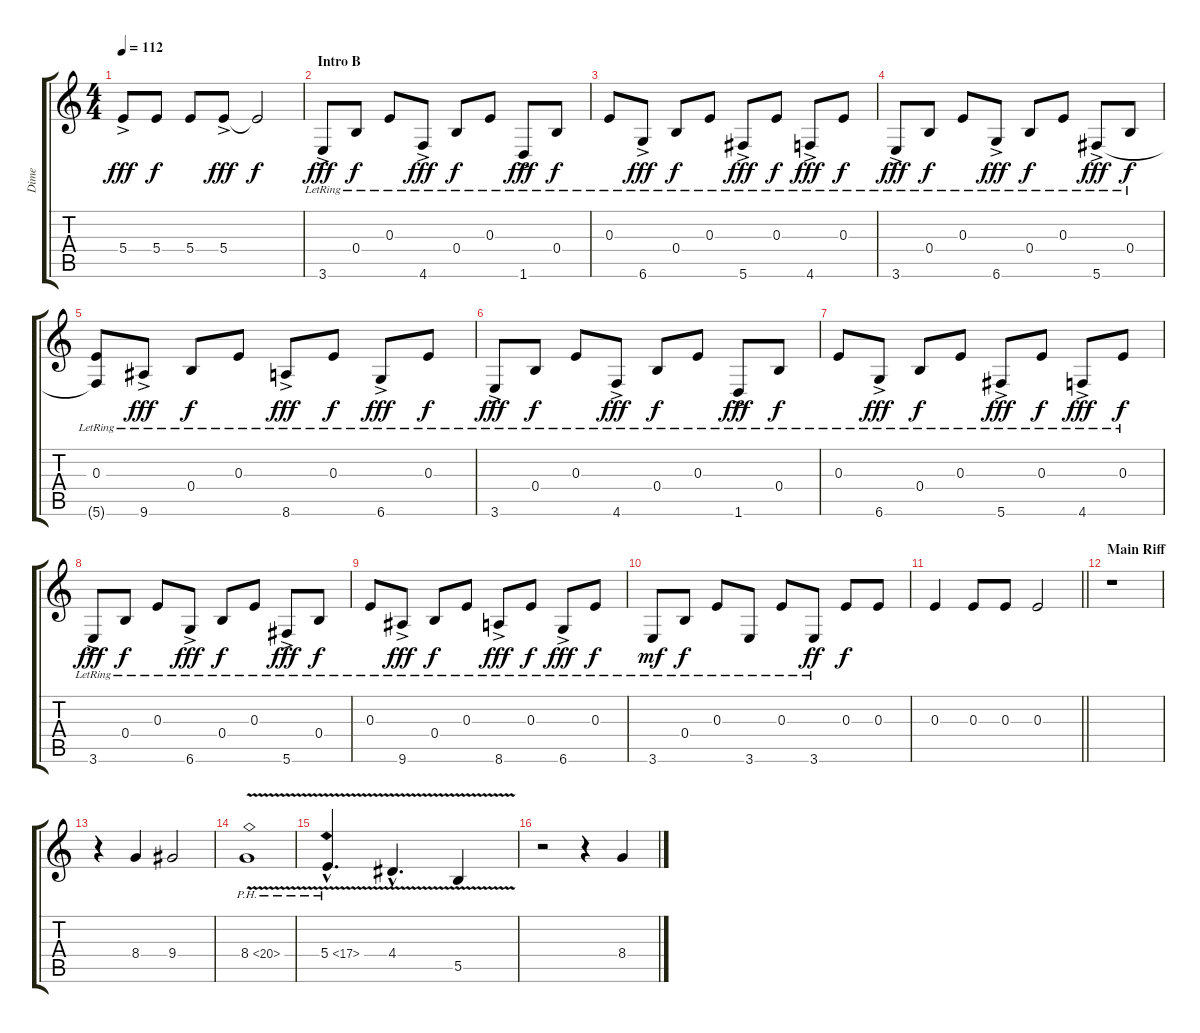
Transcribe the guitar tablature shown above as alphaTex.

\track ("Dime" "Dime") {instrument acousticguitarsteel}
\staff {score tabs}
\tuning (Db4 Ab3 E3 B2 Gb2 Db2) {hide}
\ts (4 4)
\tempo 112
\clef g2
\ks c
5.4{ac}.8{dy fff} 5.4.8{dy f} 5.4.8 5.4{ac}.8{dy fff} 5.4{t}.2{dy f} |
\section ("" "Intro B")
3.6{ac lr}.8{dy fff} 0.4{lr}.8{dy f} 0.3{lr}.8 4.6{ac lr}.8{dy fff} 0.4{lr}.8{dy f} 0.3{lr}.8 1.6{ac lr}.8{dy fff} 0.4{lr}.8{dy f} |
0.3{lr}.8 6.6{ac lr}.8{dy fff} 0.4{lr}.8{dy f} 0.3{lr}.8 5.6{ac lr}.8{dy fff} 0.3{lr}.8{dy f} 4.6{ac lr}.8{dy fff} 0.3{lr}.8{dy f} |
3.6{ac lr}.8{dy fff} 0.4{lr}.8{dy f} 0.3{lr}.8 6.6{ac lr}.8{dy fff} 0.4{lr}.8{dy f} 0.3{lr}.8 5.6{ac lr}.8{dy fff} 0.4{lr}.8{dy f} |
(0.3{lr} 5.6{t}).8 9.6{ac lr}.8{dy fff} 0.4{lr}.8{dy f} 0.3{lr}.8 8.6{ac lr}.8{dy fff} 0.3{lr}.8{dy f} 6.6{ac lr}.8{dy fff} 0.3{lr}.8{dy f} |
3.6{ac lr}.8{dy fff} 0.4{lr}.8{dy f} 0.3{lr}.8 4.6{ac lr}.8{dy fff} 0.4{lr}.8{dy f} 0.3{lr}.8 1.6{ac lr}.8{dy fff} 0.4{lr}.8{dy f} |
0.3{lr}.8 6.6{ac lr}.8{dy fff} 0.4{lr}.8{dy f} 0.3{lr}.8 5.6{ac lr}.8{dy fff} 0.3{lr}.8{dy f} 4.6{ac lr}.8{dy fff} 0.3{lr}.8{dy f} |
3.6{ac lr}.8{dy fff} 0.4{lr}.8{dy f} 0.3{lr}.8 6.6{ac lr}.8{dy fff} 0.4{lr}.8{dy f} 0.3{lr}.8 5.6{ac lr}.8{dy fff} 0.4{lr}.8{dy f} |
0.3{lr}.8 9.6{ac lr}.8{dy fff} 0.4{lr}.8{dy f} 0.3{lr}.8 8.6{ac lr}.8{dy fff} 0.3{lr}.8{dy f} 6.6{ac lr}.8{dy fff} 0.3{lr}.8{dy f} |
3.6{lr}.8{dy mf} 0.4{lr}.8{dy f} 0.3{lr}.8 3.6{lr}.8 0.3{lr}.8 3.6{lr}.8{dy ff} 0.3.8{dy f} 0.3.8 |
\barLineRight lightlight
0.3.4 0.3.8 0.3.8 0.3.2 |
\section ("" "Main Riff")
r.1 |
r.4 8.4.4 9.4.2 |
8.4{ph 12 v}.1 |
5.4{ph 12 v hac}.4{d} 4.4{v hac}.4{d} 5.5{v}.4 |
r.2 r.4 8.4.4
